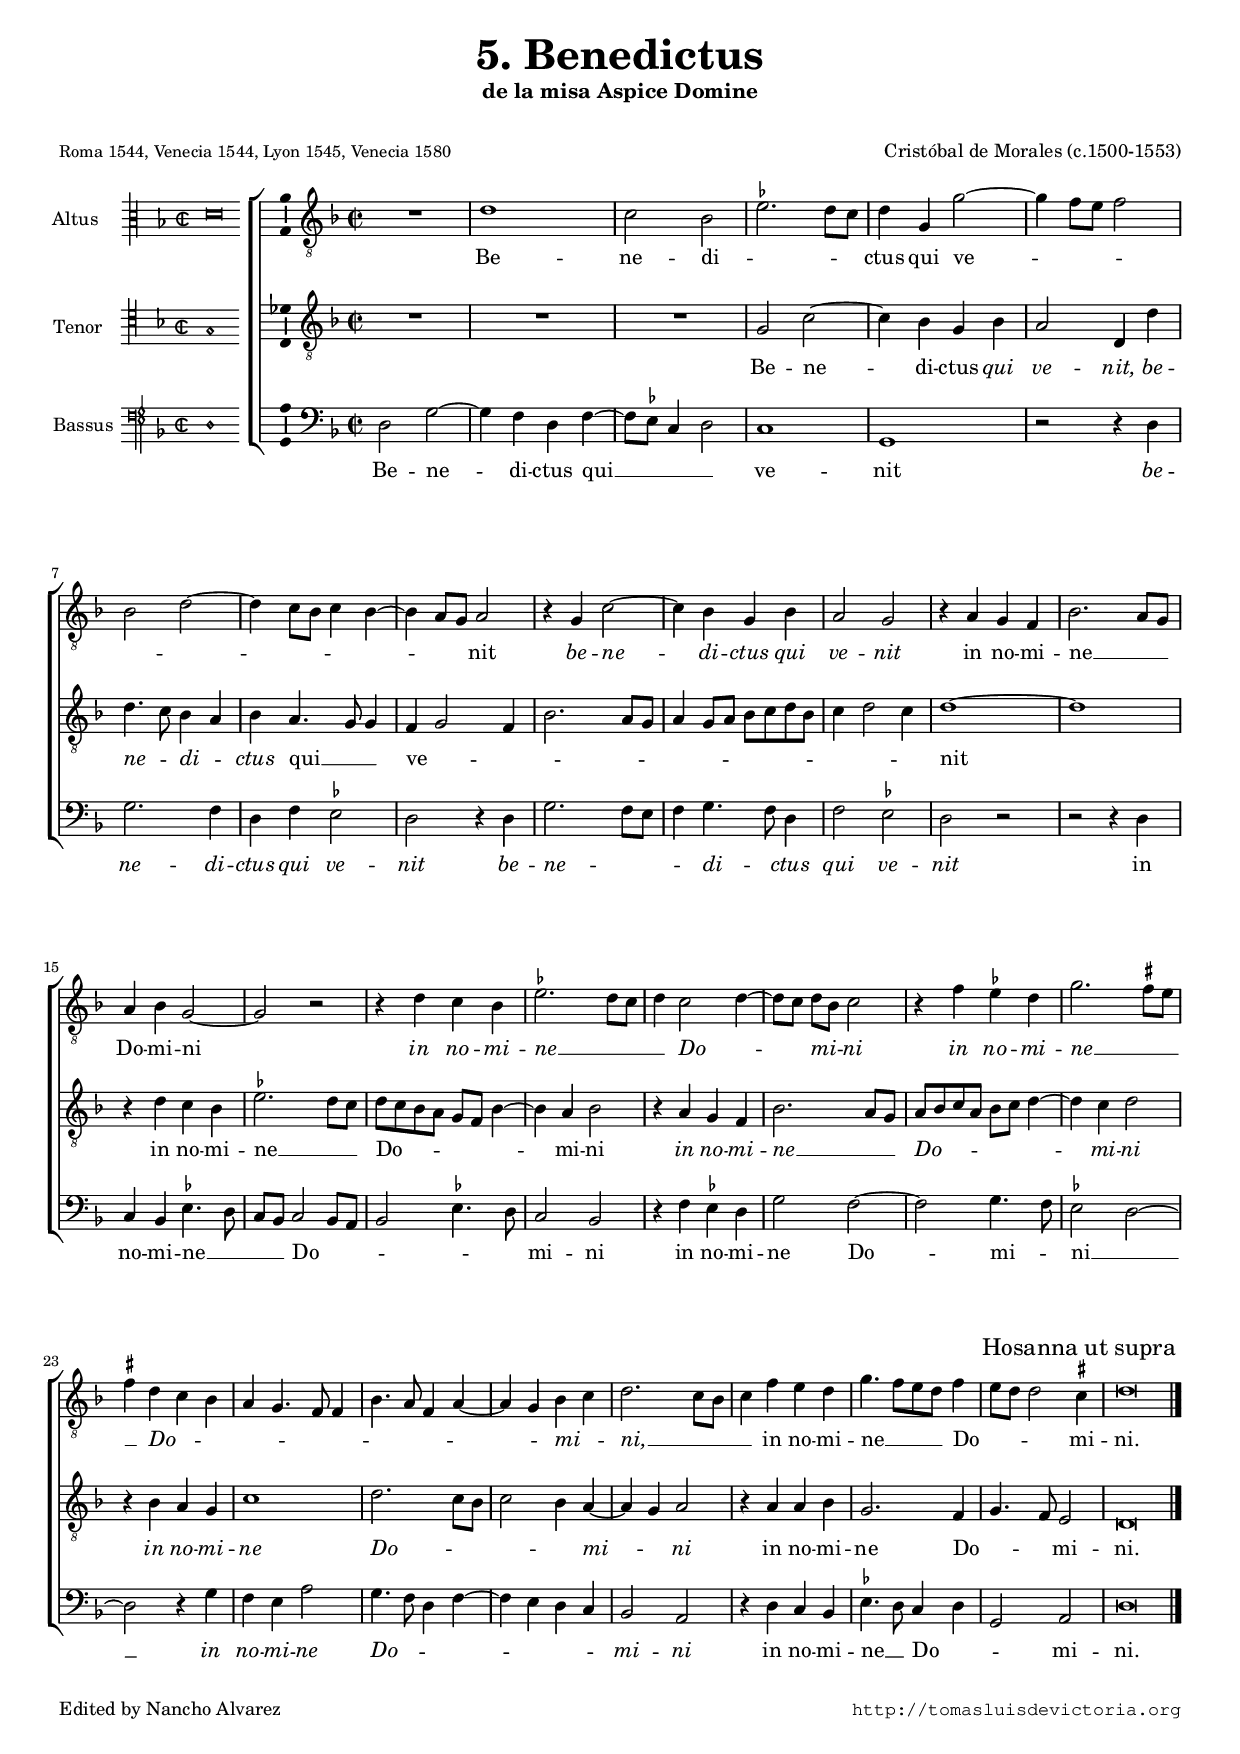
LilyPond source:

\version "2.18.0"

#(set-default-paper-size "a4")
#(set-global-staff-size 16.2)
#(ly:set-option 'point-and-click #f)
%mobile -s15.5 -i3.2

italicas=\override LyricText.font-shape = #'italic
rectas=\override LyricText.font-shape = #'upright
ss=\once \set suggestAccidentals = ##t
incipitwidth = 20
mtempo={\tempo 4 = 100}
mtempob={\tempo 4 = 50}

htitle="Aspice Domine: 5. Benedictus"
hcomposer="Morales"

\header {
	title=\markup{\fontsize #3 "5. Benedictus"}
	subtitle="de la misa Aspice Domine"
	subsubtitle=" "
	composer="Cristóbal de Morales (c.1500-1553)"
        pdfauthor=\composer
	%opus="(-)"
	poet=\markup{\smaller "Roma 1544, Venecia 1544, Lyon 1545, Venecia 1580" }
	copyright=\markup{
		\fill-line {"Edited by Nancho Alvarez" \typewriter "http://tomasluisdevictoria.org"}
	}
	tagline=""
}

global={\key f \major \time 2/2  \skip 1*31 \bar "|."
}

altus={
	R1*4/4 |
	d'1 |
	c'2 bes |
	\ss ees'2. d'8 c' |
%5
	d'4 g g'2 ~ |
	g'4 f'8 e' f'2 |
	bes d' ~ |
	d'4 c'8 bes c'4 bes ~ |
	bes a8 g a2 |
%10
	r4 g c'2 ~ |
	c'4 bes g bes |
	a2 g |
	r4 a g f |
	bes2. a8 g |
%15
	a4 bes g2 ~ |
	g r |
	r4 d' c' bes |
	\ss ees'2. d'8 c' |
	d'4 c'2 d'4 ~ |
%20
	 d'8[ c']  d'[ bes] c'2 |
	r4 f' \ss ees' d' |
	g'2. \ss fis'8 e' |
	\ss fis'4 d' c' bes |
	a g4. f8 f4 |
%25
	bes4. a8 f4 a ~ |
	a g bes c' |
	d'2. c'8 bes |
	c'4 f' e' d' |
	g'4.  f'8[ e' d'] f'4 |
%30
	e'8 d' d'2 \ss cis'4 |
	d'\breve*1/2
	\override Score.RehearsalMark.self-alignment-X=#right
	\mark \markup{"Hosanna ut supra"}
}

tenor={
	R1*4/4 |
	R1*4/4 |
	R1*4/4 |
	g2 c' ~ |
%5
	c'4 bes g bes |
	a2 d4 d' |
	d'4. c'8 bes4 a |
	bes a4. g8 g4 |
	f g2 f4 |
%10
	bes2. a8 g |
	a4 g8 a bes c' d' bes |
	c'4 d'2 c'4 |
	d'1 ~ |
	d' |
%15
	r4 d' c' bes |
	\ss ees'2. d'8 c' |
	d' c' bes a g f bes4 ~ |
	bes a bes2 |
	r4 a g f |
%20
	bes2. a8 g |
	a bes c' a bes c' d'4 ~ |
	d' c' d'2 |
	r4 bes a g |
	c'1 |
%25
	d'2. c'8 bes |
	c'2 bes4 a ~ |
	a g a2 |
	r4 a a bes |
	g2. f4 |
%30
	g4. f8 e2 |
	d\breve*1/2
}

bassus={
	d2 g ~ |
	g4 f d f ~ |
	f8 \ss ees c4 d2 |
	c1 |
%5
	g, |
	r2 r4 d |
	g2. f4 |
	d f \ss ees2 |
	d r4 d |
%10
	g2. f8 e |
	f4 g4. f8 d4 |
	f2 \ss ees |
	d r |
	r r4 d |
%15
	c bes, \ss ees4. d8 |
	c bes, c2 bes,8 a, |
	bes,2 \ss ees4. d8 |
	c2 bes, |
	r4 f \ss ees d |
%20
	g2 f ~ |
	f g4. f8 |
	\ss ees2 d ~ |
	d r4 g |
	f e a2 |
%25
	g4. f8 d4 f ~ |
	f e d c |
	bes,2 a, |
	r4 d c bes, |
	\ss ees4. d8 c4 d |
%30
	g,2 a, |
	d\breve*1/2
}

textoaltus=\lyricmode{
Be -- ne -- di -- _ _ _ ctus qui ve -- _ _ _ _ _ _ _ _ _ _ _ _ _ _ nit
\italicas
be -- ne -- _ di -- ctus qui ve -- nit
\rectas
in no -- mi -- ne __ _ _ Do -- mi -- ni _
\italicas
in no -- mi -- ne __ _ _ _ Do -- _ _ _ mi -- _ ni
in no -- mi -- ne __ _ _ _ Do -- _ _ _ _ _ _ _ _ _ _ _ _ mi -- _ ni, __ _ _ _ 
\rectas
in no -- mi -- ne __ _ _ _ Do -- _ _ _ mi -- ni.
}

textotenor=\lyricmode{
Be -- ne -- _ di -- ctus
\italicas
qui ve -- nit,
be -- ne -- _ di -- _ ctus
\rectas
qui __ _ _ ve -- _ _ _ _ _ _ _ _ _ _ _ _ _ _ _ nit _
in no -- mi -- ne __ _ _ Do -- _ _ _ _ _ _ _ mi -- ni
\italicas
in no -- mi -- ne __ _ _ Do -- _ _ _ _ _ _ _ mi -- ni
in no -- mi -- ne Do -- _ _ _ _ mi -- _ _ ni
\rectas
in no -- mi -- ne Do -- _ _ mi -- ni.
}

textobassus=\lyricmode{
Be -- ne -- _ di -- ctus qui __ _ _ _ _ ve -- nit
\italicas
be -- ne -- di -- ctus qui ve -- nit
be -- ne -- _ _ _ di -- _ ctus qui ve -- nit
\rectas
in no -- mi -- ne __ _ _ _ Do -- _ _ _ _ _ mi -- ni
in no -- mi -- ne Do -- _ mi -- _ ni __ _ _ 
\italicas
in no -- mi -- ne Do -- _ _ _ _ _ _ _ mi -- ni
\rectas
in no -- mi -- ne __ _ Do -- _ _ mi -- ni.
}


incipitaltus=\markup{
	\score{
		{ 
		\set Staff.instrumentName="Altus    "
		\override NoteHead.style = #'neomensural 
		\override Staff.TimeSignature.style = #'neomensural
		\cadenzaOn 
		\clef "petrucci-c3"
		\key f \major
		\time 2/2
                d'\breve
		} 
	\layout { line-width=\incipitwidth indent = 0 }
	}
}


incipittenor=\markup{
	\score{
		{ 
		\set Staff.instrumentName="Tenor   "
		\override NoteHead.style = #'neomensural 
		\override Staff.TimeSignature.style = #'neomensural
		\cadenzaOn 
		\clef "petrucci-c4"
		\key f \major
		\time 2/2
                g1
		} 
	\layout { line-width=\incipitwidth indent=0 }
	}
}

incipitbassus=\markup{
	\score{
		{ 
		\set Staff.instrumentName="Bassus "
		\override NoteHead.style = #'neomensural
		\override Staff.TimeSignature.style = #'neomensural
		\cadenzaOn 
		\clef "petrucci-f4"
		\key f \major
		\time 2/2
                d1
		} 
	\layout { line-width=\incipitwidth indent = 0 }
	}
}

%\layout {
%       \context {\Voice
%               \remove Ligature_bracket_engraver
%               \consists Mensural_ligature_engraver
%       }
%       line-width=\incipitwidth
%       indent = 0
%}

\score {\transpose c' c'{
\new ChoirStaff<<


	\new Staff <<\global
	\new Voice="v2" {
		\set Staff.instrumentName=\incipitaltus
		\clef "G_8"
		\altus }
	\new Lyrics \lyricsto "v2" {\textoaltus }
	>>
	
	\new Staff <<\global
	\new Voice="v3" {
		\set Staff.instrumentName=\incipittenor
		\clef "G_8"
		\tenor }
	\new Lyrics \lyricsto "v3" {\textotenor }
	>>

	\new Staff <<\global
	\new Voice="v4" {
		\set Staff.instrumentName=\incipitbassus
		\clef "bass"
		\bassus }
	\new Lyrics \lyricsto "v4" {\textobassus }
	>>
	
>>

	} % transpose

\layout{ 
	\context {\Lyrics 
		\override VerticalAxisGroup.staff-affinity = #UP
		\override VerticalAxisGroup.nonstaff-relatedstaff-spacing =
			#'((basic-distance . 0) (minimum-distance . 0) (padding . 1))
		\override LyricText.font-size = #1.2
		\override LyricHyphen.minimum-distance = #0.5
	}
	\context {\Score 
		tempoHideNote = ##t
		\override BarNumber.padding = #2 
	}
	\context {\Voice 
		melismaBusyProperties = #'()
		%autoBeaming = ##f
	}
	\context {\Staff 
                %\RemoveEmptyStaves
                %\override VerticalAxisGroup.remove-first = ##t
		\override VerticalAxisGroup.staff-staff-spacing =
			#'((basic-distance . 11) (minimum-distance . 0) (padding . 1))
		\consists Ambitus_engraver 
		\override LigatureBracket.padding = #1
	}
}

%\midi { \mtempo }

}


\paper{
	evenHeaderMarkup=\markup  \fill-line { \fromproperty #'page:page-number-string \htitle \hcomposer }
	oddHeaderMarkup= \markup  \fill-line { \on-the-fly #not-first-page \hcomposer \on-the-fly #not-first-page \htitle \on-the-fly #not-first-page \fromproperty #'page:page-number-string }
	%system-count=20
	%page-count = 8
	ragged-last-bottom = ##f
	indent=3.4\cm
	system-system-spacing =
	#'((basic-distance . 20) (minimum-distance . 0) (padding . 5))
	top-system-spacing = % header
	#'((basic-distance . 8) (minimum-distance . 0) (padding . 0))
	last-bottom-spacing = % footer
	#'((basic-distance . 12) (minimum-distance . 0) (padding . 0))
	markup-system-spacing.padding = #2.5

first-page-number=28
oddHeaderMarkup=\markup \fill-line {\hcomposer \htitle \fromproperty #'page:page-number-string }
evenHeaderMarkup=\markup \fill-line {\on-the-fly #not-first-page \fromproperty #'page:page-number-string \on-the-fly #not-first-page \htitle \on-the-fly #not-first-page \hcomposer }
}